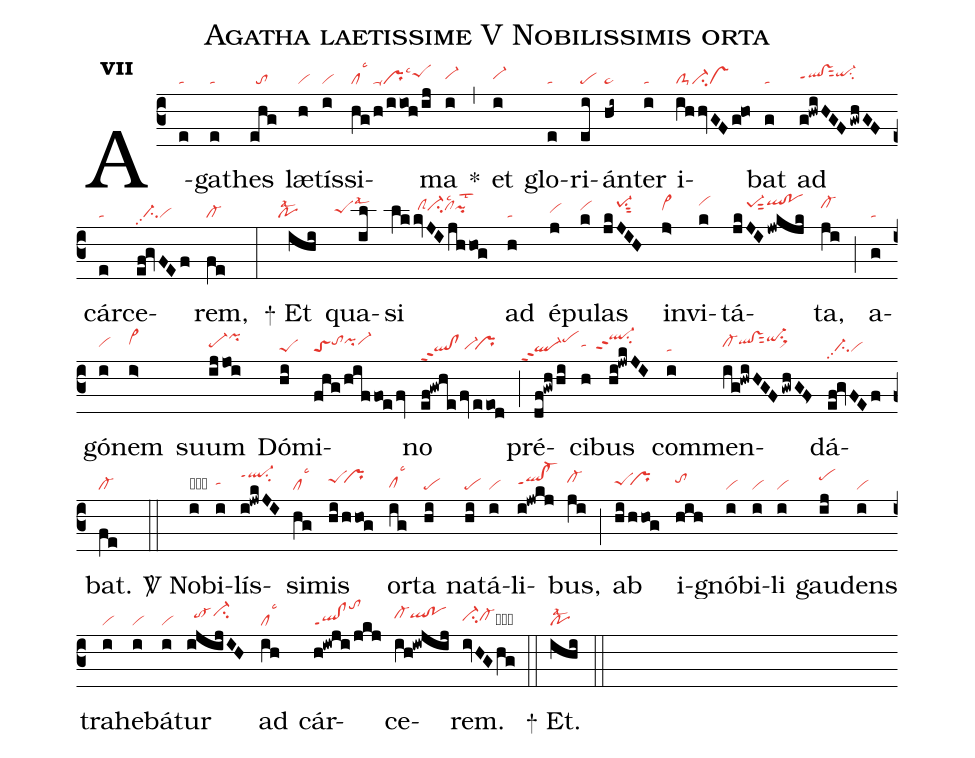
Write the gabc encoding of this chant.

name:Agatha laetissime V Nobilissimis orta;
office-part:re;
mode:7;
nabc-lines:1;
%%
initial-style: 1;
name: Agathes laetissima;
mode:7;
office-part: Responsorium;
annotation: Resp.;
annotation: vii;
nabc-lines:1;
%%
(c3) A(e|ta)ga(e|ta)thes(ehg|//to) læ(h|vi)tís(i|vi)si(hg/h/iioh/ij|cllsc3/prppu1lsc3peShi)ma(i|vi-hh) <sp>*</sp>(,) et(i|vi-hh) glo(e|ta)ri(ei|pe)án(hi~|pe~)ter(i|ta) i(ihhvGF/g@ho|clS-ci-vs)bat(g|ta) ad(g!hwiHGF/gwhGF|qlhh!vshhppt1sut2qi-hisu2) cár(e|ta)ce(ef!gvFEf|//ci-pp2vi)rem,(fe|cl-) (:) <sp>+</sp> Et(ihi|```polsal2) qua(il|```````peShhlsal3)si(lkkvJIjhhog|////////clShici-hiclhilsc2pihilst2) ad(h|ta) é(j|vihh)pu(k|vihi)las(jkJIH|////pe-1hjsu1sut2) in(j>|vi>hi)vi(k|vihk)tá(jkJI/jwkjk|////pe-1hjsut2qlhk!pohk)ta,(ji|cl-hj) (;) a(g|ta)gó(i|vihh)nem(i>|vi>hi) suum(ijjoi|pe-hhpihk) Dó(hi|peS)mi(fhg/hiffoe/fv|toStohipihivi-hi)no(ef!gwhe/fv/eeod|ql!clppt2/vi-hg`prhg) (;) pré(df!gwhhi|````ql-ppt2pehj)ci(h|tahh)bus(hi!jwkJI|````ql-hkppt2su2) com(i|ta)men(ig!hwiHGF/gwhGF>|cl-hhqlhi!vshisut2qi-hjsu1sux1)dá(ef!gvFEf|//ci-pp2vi)bat.(fe|cl-) (::) <sp>V/</sp> No(i|obtahh)bi(i|tahh)lís(i!jwkJI|ql-hkppt1su2)si(hg|cllsc3)mis(hi/hhog|peShi`prhi) or(ig|clhglsc3)ta(hi|pe) na(hi|pe)tá(i|vi)li(i!jwkj|qlhh!cl-hhppt1)bus,(ji|cl-hi) (;) ab(hi/hhog|peShh`prhh) i(hih|tohi)gnó(i|vi)bi(i|vi)li(i|vi) gau(ij|pehj)dens(i|vi) tra(i|vi)he(i|vi)bá(i|vi)tur(ijijIH|//to-hici-hj) ad(ih|cllsc3) cár(h!iwji/jkj|ql!clppt1tohm)ce(ih!iwjij|cl-hiqlhi!pohi)rem.(ivHGhg|ci-hhcl-hhcb) (::) <sp>+</sp> Et.(ihi|polsal2) (::)
